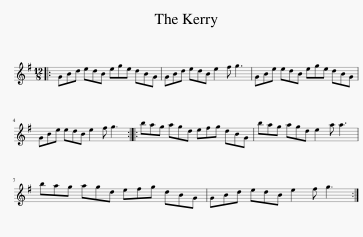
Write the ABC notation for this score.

X:1
L:1/8
M:12/8
I:linebreak $
K:G
V:1 treble
V:1
|: GBd edB ege dBG | GBd edB e2 f g3 | GBe edB ege dBG |$ GBe edB e2 f g3 :: bag agd efg dBG | %5
 bag agd e2 a a3 |$ bag agd efg dBG | GBd edB e2 f g3 :| %8
